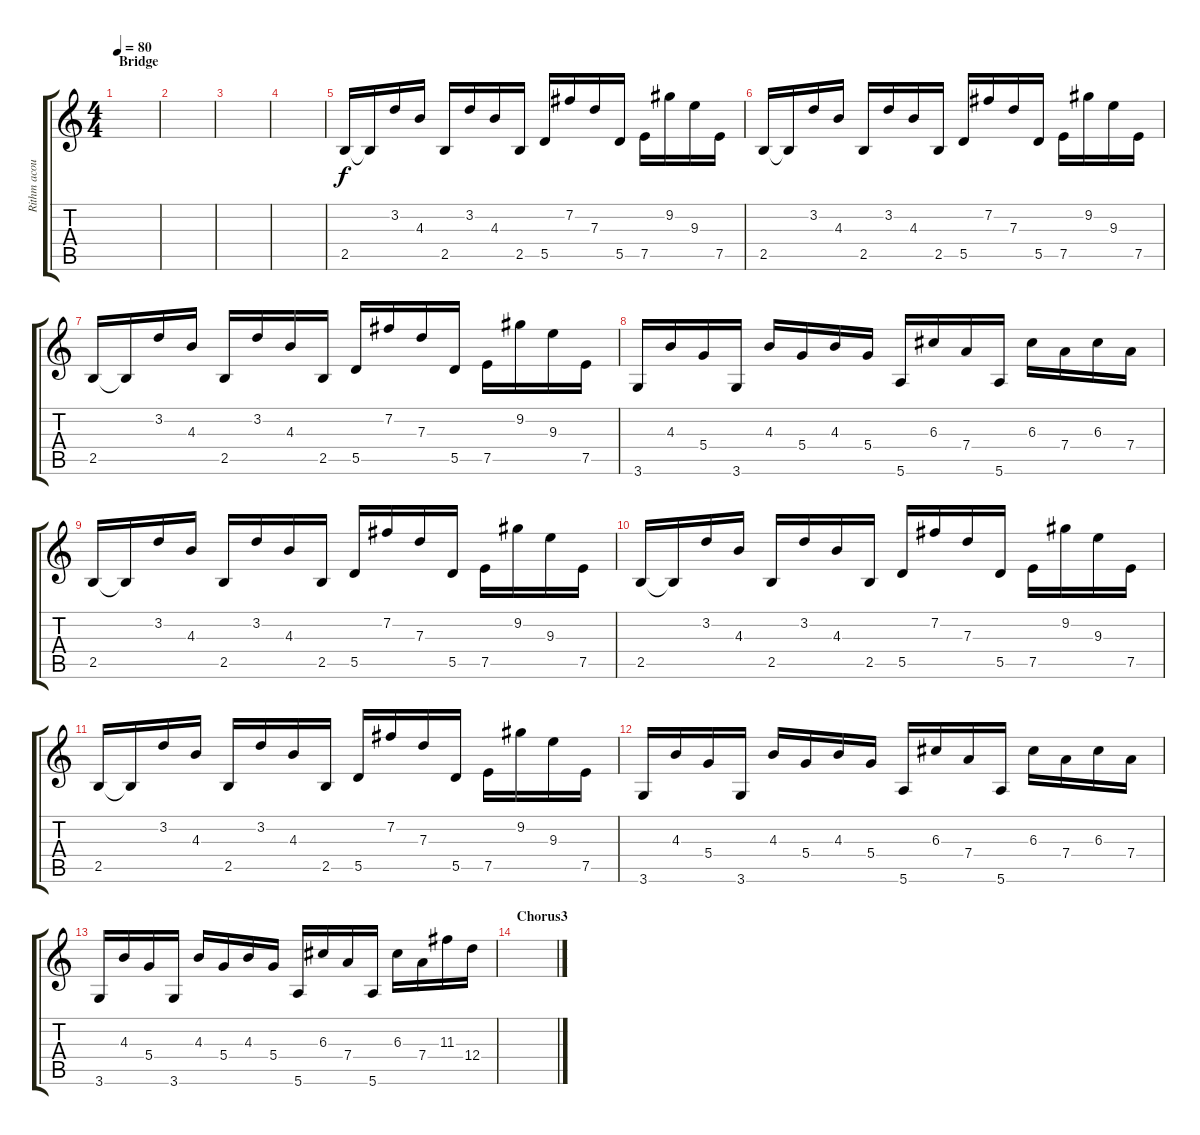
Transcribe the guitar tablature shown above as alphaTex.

\track ("Rithm acoustic" "Rithm acou") {instrument acousticguitarsteel}
\staff {score tabs}
\tuning (E4 B3 G3 D3 A2 E2) {hide}
\ts (4 4)
\section ("" "Bridge")
\tempo 80
\clef g2
\ks c
|
|
|
|
2.5.16 2.5{t}.16 3.2.16 4.3.16 2.5.16 3.2.16 4.3.16 2.5.16 5.5.16 7.2.16 7.3.16 5.5.16 7.5.16 9.2.16 9.3.16 7.5.16 |
2.5.16 2.5{t}.16 3.2.16 4.3.16 2.5.16 3.2.16 4.3.16 2.5.16 5.5.16 7.2.16 7.3.16 5.5.16 7.5.16 9.2.16 9.3.16 7.5.16 |
2.5.16 2.5{t}.16 3.2.16 4.3.16 2.5.16 3.2.16 4.3.16 2.5.16 5.5.16 7.2.16 7.3.16 5.5.16 7.5.16 9.2.16 9.3.16 7.5.16 |
3.6.16 4.3.16 5.4.16 3.6.16 4.3.16 5.4.16 4.3.16 5.4.16 5.6.16 6.3.16 7.4.16 5.6.16 6.3.16 7.4.16 6.3.16 7.4.16 |
2.5.16 2.5{t}.16 3.2.16 4.3.16 2.5.16 3.2.16 4.3.16 2.5.16 5.5.16 7.2.16 7.3.16 5.5.16 7.5.16 9.2.16 9.3.16 7.5.16 |
2.5.16 2.5{t}.16 3.2.16 4.3.16 2.5.16 3.2.16 4.3.16 2.5.16 5.5.16 7.2.16 7.3.16 5.5.16 7.5.16 9.2.16 9.3.16 7.5.16 |
2.5.16 2.5{t}.16 3.2.16 4.3.16 2.5.16 3.2.16 4.3.16 2.5.16 5.5.16 7.2.16 7.3.16 5.5.16 7.5.16 9.2.16 9.3.16 7.5.16 |
3.6.16 4.3.16 5.4.16 3.6.16 4.3.16 5.4.16 4.3.16 5.4.16 5.6.16 6.3.16 7.4.16 5.6.16 6.3.16 7.4.16 6.3.16 7.4.16 |
3.6.16 4.3.16 5.4.16 3.6.16 4.3.16 5.4.16 4.3.16 5.4.16 5.6.16 6.3.16 7.4.16 5.6.16 6.3.16 7.4.16 11.3.16 12.4.16 |
\section ("" "Chorus3")
